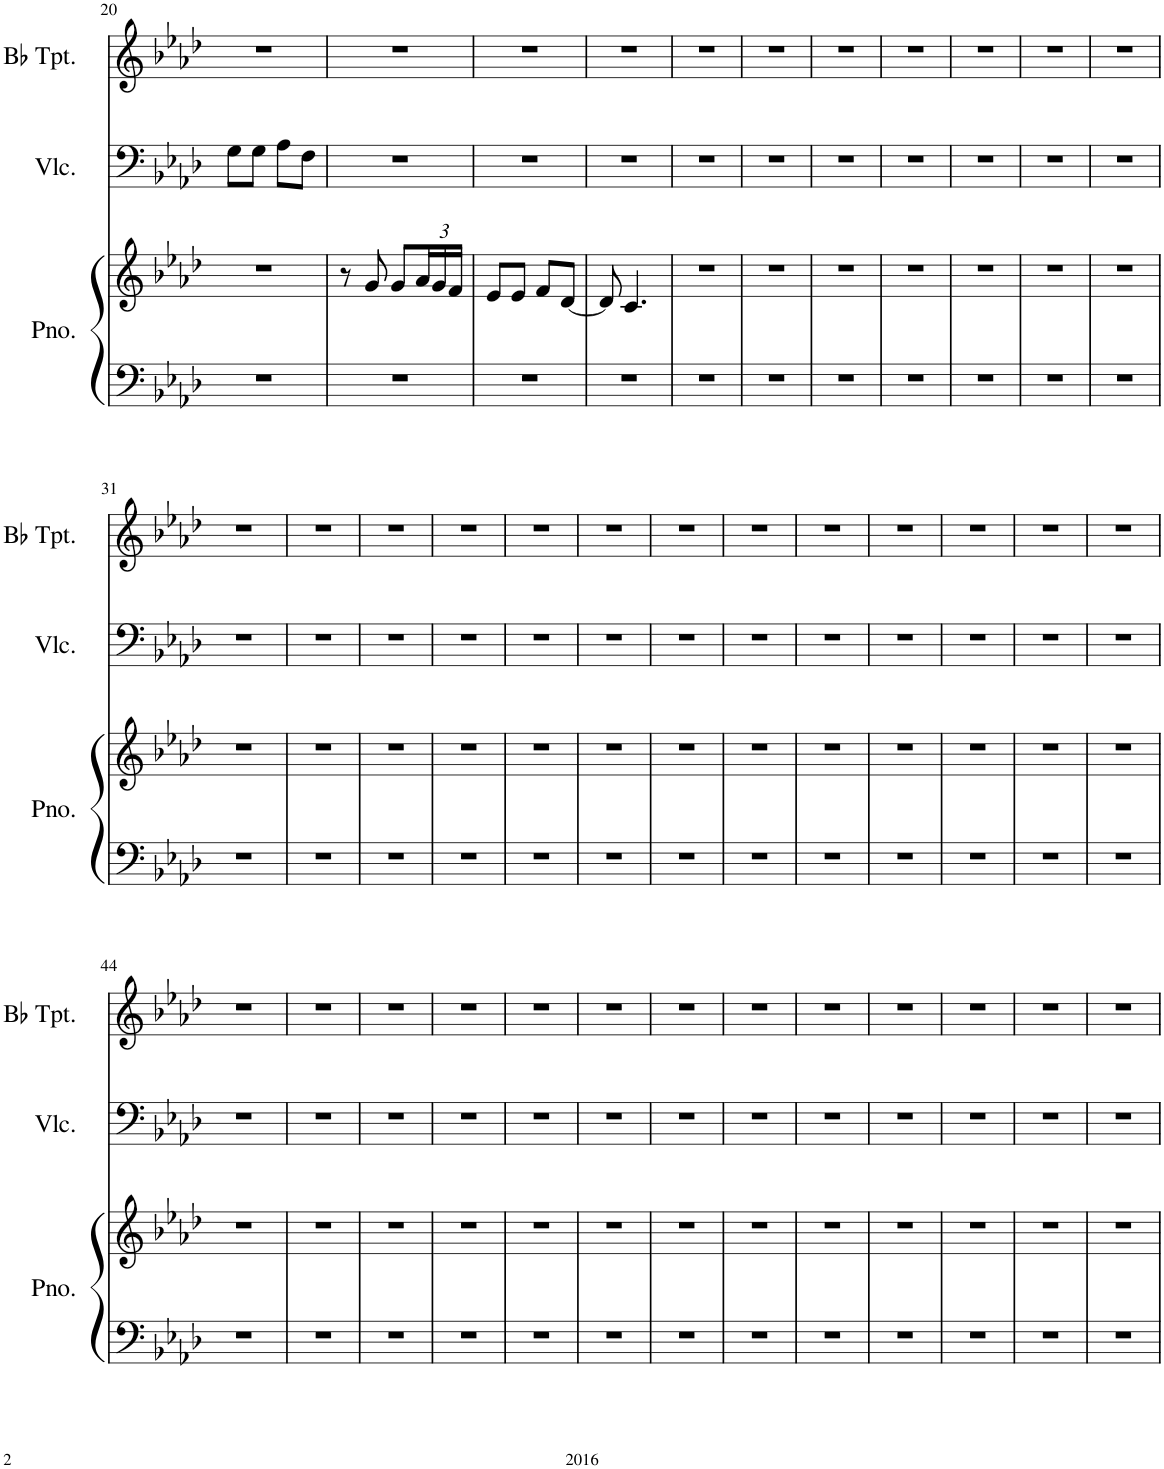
**kern	**kern	**kern	**kern
*part3	*part3	*part2	*part1
*staff4	*staff3	*staff2	*staff1
*I"Piano	*	*I"Violoncello	*I"Bb Trumpet
*I'Pno.	*	*I'Vlc.	*I'Bb Tpt.
!!LO:PB:g=z
*clefF4	*clefG2	*clefF4	*clefG2
*	*	*	*ITrd1c2
*k[b-e-a-d-]	*k[b-e-a-d-]	*k[b-e-a-d-]	*k[b-e-a-d-]
*M2/4	*M2/4	*M2/4	*M2/4
=20	=20	=20	=20
2r	2r	8G\L	2r
.	.	8G\J	.
.	.	8A-\L	.
.	.	8F\J	.
=21	=21	=21	=21
2r	8r	2r	2r
.	8g/	.	.
.	8g/L	.	.
*	*Xbrackettup	*	*
.	24a-/L	.	.
.	24g/	.	.
.	24f/JJ	.	.
=22	=22	=22	=22
2r	8e-/L	2r	2r
.	8e-/J	.	.
.	8f/L	.	.
.	[8d-/J	.	.
=23	=23	=23	=23
2r	8d-/]	2r	2r
.	4.c/	.	.
=24	=24	=24	=24
2r	2r	2r	2r
=25	=25	=25	=25
2r	2r	2r	2r
=26	=26	=26	=26
2r	2r	2r	2r
=27	=27	=27	=27
2r	2r	2r	2r
=28	=28	=28	=28
2r	2r	2r	2r
=29	=29	=29	=29
2r	2r	2r	2r
=30	=30	=30	=30
2r	2r	2r	2r
!!LO:LB:g=z
=31	=31	=31	=31
2r	2r	2r	2r
=32	=32	=32	=32
2r	2r	2r	2r
=33	=33	=33	=33
2r	2r	2r	2r
=34	=34	=34	=34
2r	2r	2r	2r
=35	=35	=35	=35
2r	2r	2r	2r
=36	=36	=36	=36
2r	2r	2r	2r
=37	=37	=37	=37
2r	2r	2r	2r
=38	=38	=38	=38
2r	2r	2r	2r
=39	=39	=39	=39
2r	2r	2r	2r
=40	=40	=40	=40
2r	2r	2r	2r
=41	=41	=41	=41
2r	2r	2r	2r
=42	=42	=42	=42
2r	2r	2r	2r
=43	=43	=43	=43
2r	2r	2r	2r
!!LO:LB:g=z
=44	=44	=44	=44
2r	2r	2r	2r
=45	=45	=45	=45
2r	2r	2r	2r
=46	=46	=46	=46
2r	2r	2r	2r
=47	=47	=47	=47
2r	2r	2r	2r
=48	=48	=48	=48
2r	2r	2r	2r
=49	=49	=49	=49
2r	2r	2r	2r
=50	=50	=50	=50
2r	2r	2r	2r
=51	=51	=51	=51
2r	2r	2r	2r
=52	=52	=52	=52
2r	2r	2r	2r
=53	=53	=53	=53
2r	2r	2r	2r
=54	=54	=54	=54
2r	2r	2r	2r
=55	=55	=55	=55
2r	2r	2r	2r
=56	=56	=56	=56
2r	2r	2r	2r
=	=	=	=
*-	*-	*-	*-
